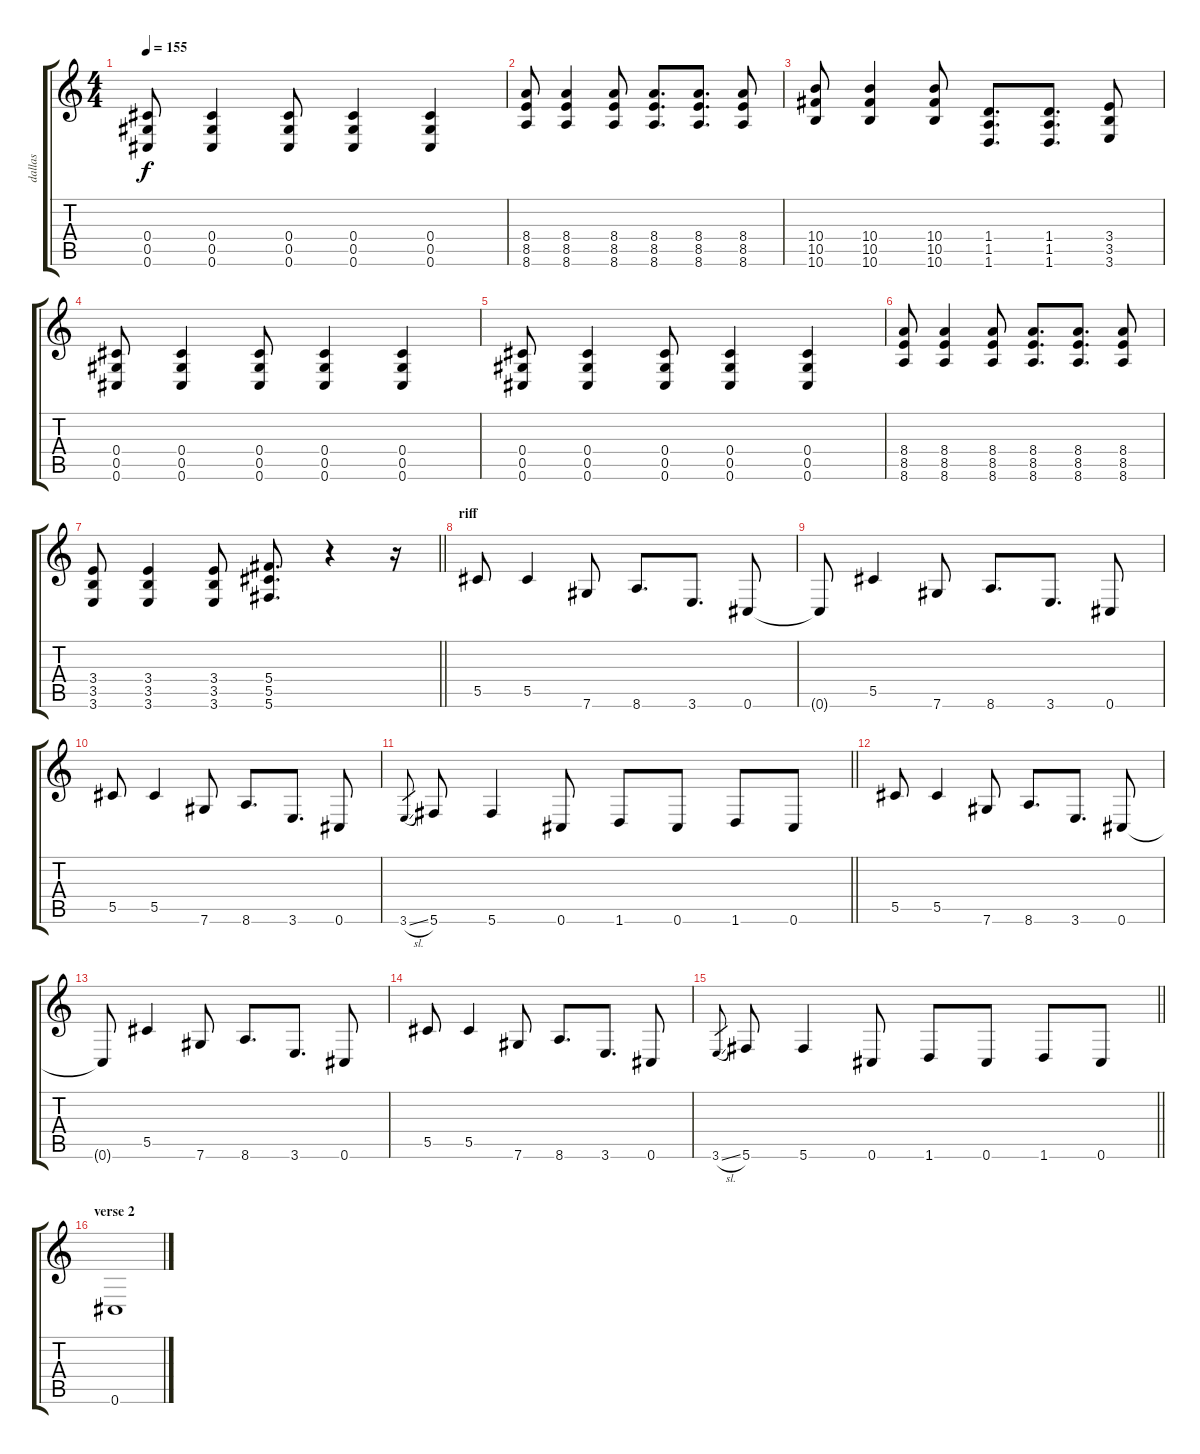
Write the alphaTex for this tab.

\track ("dallas" "dallas") {instrument distortionguitar}
\staff {score tabs}
\tuning (Eb4 Bb3 Gb3 Db3 Ab2 Db2) {hide}
\ts (4 4)
\tempo 155
\clef g2
\ks c
(0.4 0.5 0.6).8{dy f} (0.4 0.5 0.6).4 (0.4 0.5 0.6).8 (0.4 0.5 0.6).4 (0.4 0.5 0.6).4 |
(8.4 8.5 8.6).8 (8.4 8.5 8.6).4 (8.4 8.5 8.6).8 (8.4 8.5 8.6).8{d} (8.4 8.5 8.6).8{d} (8.4 8.5 8.6).8 |
(10.4 10.5 10.6).8 (10.4 10.5 10.6).4 (10.4 10.5 10.6).8 (1.4 1.5 1.6).8{d} (1.4 1.5 1.6).8{d} (3.4 3.5 3.6).8 |
(0.4 0.5 0.6).8 (0.4 0.5 0.6).4 (0.4 0.5 0.6).8 (0.4 0.5 0.6).4 (0.4 0.5 0.6).4 |
(0.4 0.5 0.6).8 (0.4 0.5 0.6).4 (0.4 0.5 0.6).8 (0.4 0.5 0.6).4 (0.4 0.5 0.6).4 |
(8.4 8.5 8.6).8 (8.4 8.5 8.6).4 (8.4 8.5 8.6).8 (8.4 8.5 8.6).8{d} (8.4 8.5 8.6).8{d} (8.4 8.5 8.6).8 |
\barLineRight lightlight
(3.4 3.5 3.6).8 (3.4 3.5 3.6).4 (3.4 3.5 3.6).8 (5.4 5.5 5.6).8{d} r.4 r.16 |
\section ("" "riff")
5.5.8 5.5.4 7.6.8 8.6.8{d} 3.6.8{d} 0.6.8 |
0.6{t}.8 5.5.4 7.6.8 8.6.8{d} 3.6.8{d} 0.6.8 |
5.5.8 5.5.4 7.6.8 8.6.8{d} 3.6.8{d} 0.6.8 |
\barLineRight lightlight
3.6{sl}.8{gr} 5.6.8 5.6.4 0.6.8 1.6.8 0.6.8 1.6.8 0.6.8 |
5.5.8 5.5.4 7.6.8 8.6.8{d} 3.6.8{d} 0.6.8 |
0.6{t}.8 5.5.4 7.6.8 8.6.8{d} 3.6.8{d} 0.6.8 |
5.5.8 5.5.4 7.6.8 8.6.8{d} 3.6.8{d} 0.6.8 |
\barLineRight lightlight
3.6{sl}.8{gr} 5.6.8 5.6.4 0.6.8 1.6.8 0.6.8 1.6.8 0.6.8 |
\section ("" "verse 2")
0.6.1
